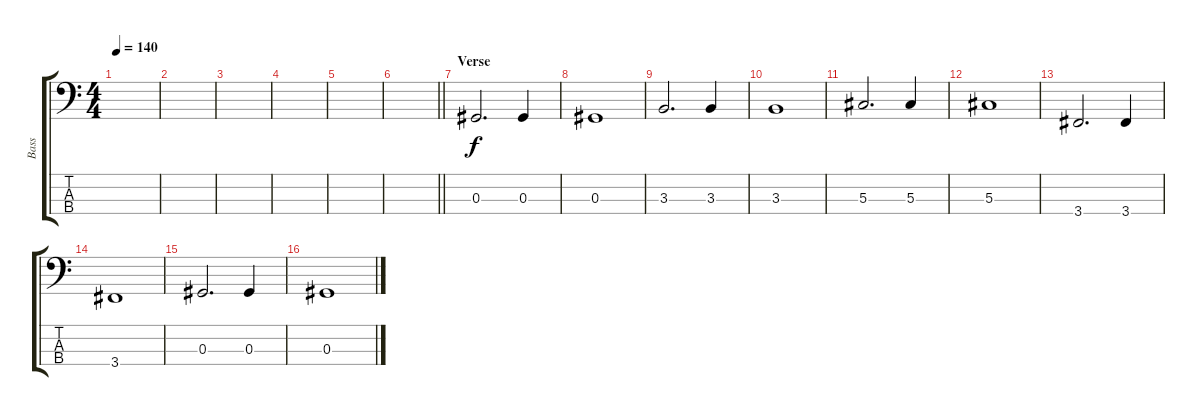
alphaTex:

\track ("Bass" "Bass") {instrument electricbassfinger}
\staff {score tabs}
\tuning (Gb2 Db2 Ab1 Eb1) {hide}
\ts (4 4)
\tempo 140
\clef f4
\ks c
|
|
|
|
|
\barLineRight lightlight
|
\section ("" "Verse")
0.3.2{d} 0.3.4 |
0.3.1 |
3.3.2{d} 3.3.4 |
3.3.1 |
5.3.2{d} 5.3.4 |
5.3.1 |
3.4.2{d} 3.4.4 |
3.4.1 |
0.3.2{d} 0.3.4 |
0.3.1
